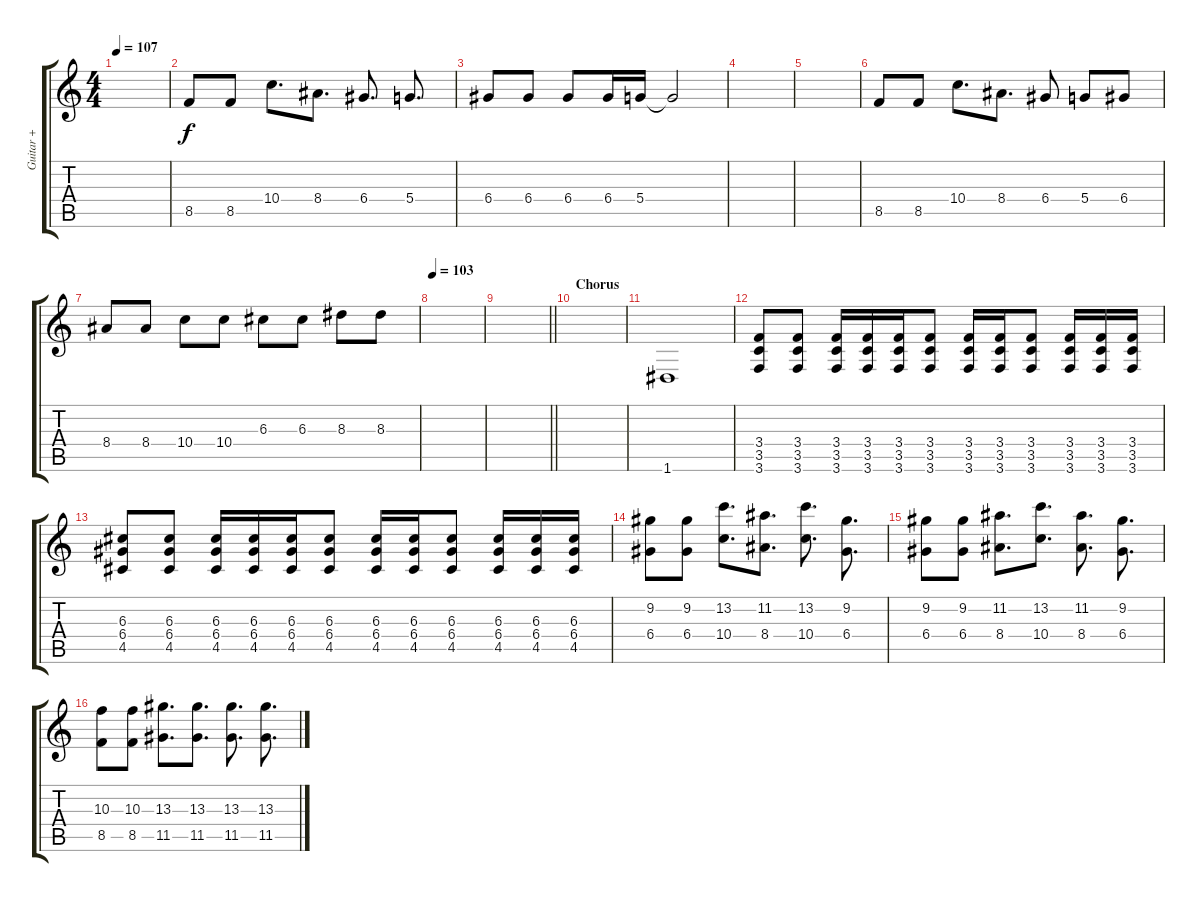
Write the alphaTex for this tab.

\track ("Guitar +" "Guitar +") {instrument distortionguitar}
\staff {score tabs}
\tuning (E4 B3 G3 D3 A2 D2) {hide}
\ts (4 4)
\tempo 107
\clef g2
\ks c
|
8.5.8 8.5.8 10.4.8{d} 8.4.8{d} 6.4.8{d} 5.4.8{d} |
6.4.8 6.4.8 6.4.8 6.4.16 5.4.16 5.4{t}.2 |
|
|
8.5.8{balance 0} 8.5.8 10.4.8{d} 8.4.8{d} 6.4.8 5.4.8 6.4.8 |
8.4.8 8.4.8 10.4.8 10.4.8 6.3.8 6.3.8 8.3.8 8.3.8 |
\tempo 103
|
\barLineRight lightlight
|
\section ("" "Chorus")
|
1.6.1{balance 4} |
(3.4 3.5 3.6).8{volume 12 balance 8 instrument distortionguitar} (3.4 3.5 3.6).8 (3.4 3.5 3.6).16 (3.4 3.5 3.6).16 (3.4 3.5 3.6).16 (3.4 3.5 3.6).8 (3.4 3.5 3.6).16 (3.4 3.5 3.6).16 (3.4 3.5 3.6).8 (3.4 3.5 3.6).16 (3.4 3.5 3.6).16 (3.4 3.5 3.6).16 |
(6.3 6.4 4.5).8 (6.3 6.4 4.5).8 (6.3 6.4 4.5).16 (6.3 6.4 4.5).16 (6.3 6.4 4.5).16 (6.3 6.4 4.5).8 (6.3 6.4 4.5).16 (6.3 6.4 4.5).16 (6.3 6.4 4.5).8 (6.3 6.4 4.5).16 (6.3 6.4 4.5).16 (6.3 6.4 4.5).16 |
(9.2 6.4).8{volume 6 balance 16} (9.2 6.4).8 (13.2 10.4).8{d} (11.2 8.4).8{d} (13.2 10.4).8{d} (9.2 6.4).8{d} |
(9.2 6.4).8 (9.2 6.4).8 (11.2 8.4).8{d} (13.2 10.4).8{d} (11.2 8.4).8{d} (9.2 6.4).8{d} |
(10.3 8.5).8 (10.3 8.5).8 (13.3 11.5).8{d} (13.3 11.5).8{d} (13.3 11.5).8{d} (13.3 11.5).8{d}
